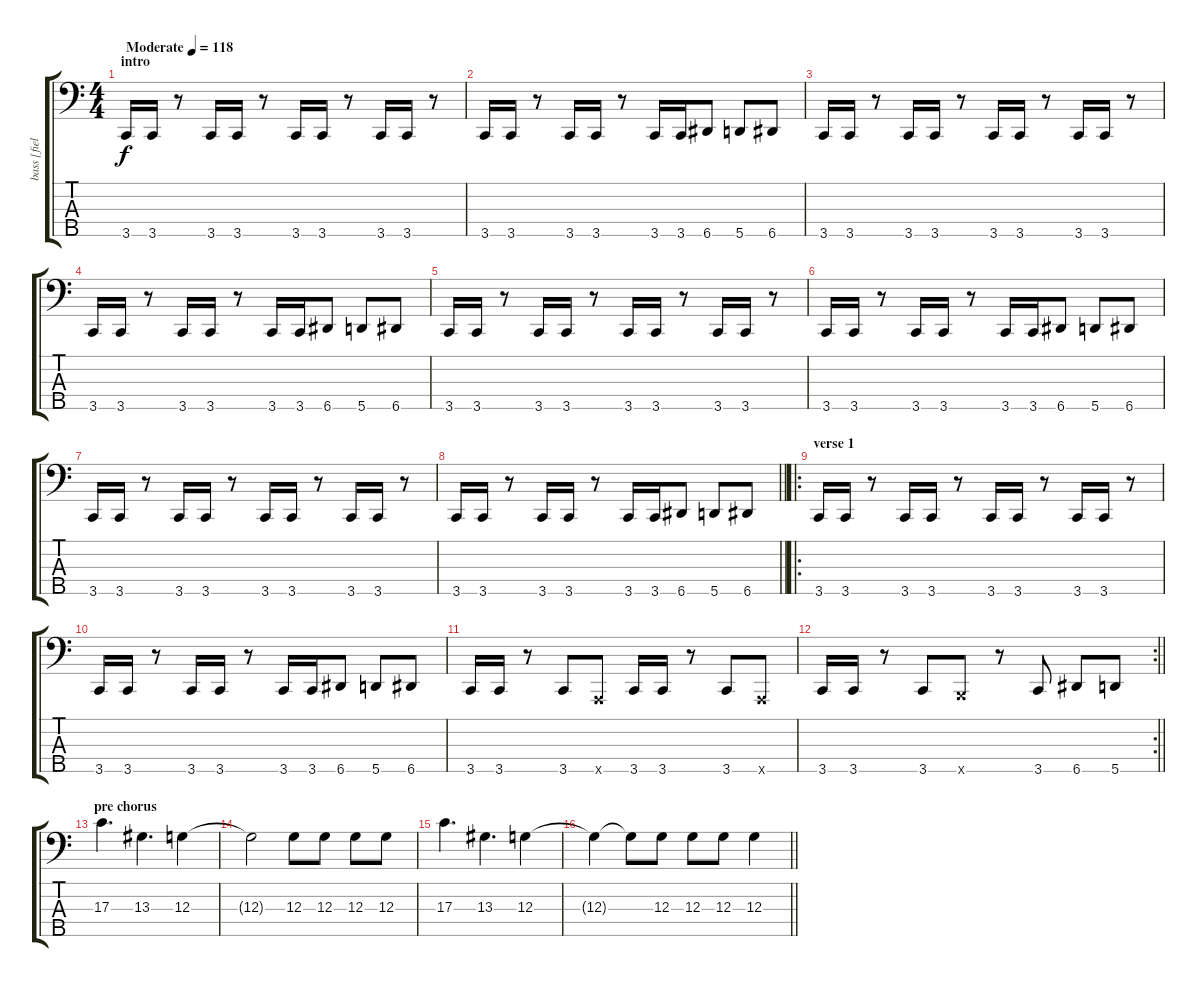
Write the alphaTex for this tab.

\track ("bass [fieldy]" "bass [fiel") {instrument slapbass1 bank 1}
\staff {score tabs}
\tuning (F2 C2 G1 D1 A0) {hide}
\ts (4 4)
\section ("" "intro")
\tempo (118 "Moderate")
\clef f4
\ks c
3.5.16{dy f instrument slapbass1} 3.5.16 r.8 3.5.16 3.5.16 r.8 3.5.16 3.5.16 r.8 3.5.16 3.5.16 r.8 |
3.5.16 3.5.16 r.8 3.5.16 3.5.16 r.8 3.5.16 3.5.16 6.5.8 5.5.8 6.5.8 |
3.5.16 3.5.16 r.8 3.5.16 3.5.16 r.8 3.5.16 3.5.16 r.8 3.5.16 3.5.16 r.8 |
3.5.16 3.5.16 r.8 3.5.16 3.5.16 r.8 3.5.16 3.5.16 6.5.8 5.5.8 6.5.8 |
3.5.16 3.5.16 r.8 3.5.16 3.5.16 r.8 3.5.16 3.5.16 r.8 3.5.16 3.5.16 r.8 |
3.5.16 3.5.16 r.8 3.5.16 3.5.16 r.8 3.5.16 3.5.16 6.5.8 5.5.8 6.5.8 |
3.5.16 3.5.16 r.8 3.5.16 3.5.16 r.8 3.5.16 3.5.16 r.8 3.5.16 3.5.16 r.8 |
\barLineRight lightlight
3.5.16 3.5.16 r.8 3.5.16 3.5.16 r.8 3.5.16 3.5.16 6.5.8 5.5.8 6.5.8 |
\ro
\section ("" "verse 1")
3.5.16 3.5.16 r.8 3.5.16 3.5.16 r.8 3.5.16 3.5.16 r.8 3.5.16 3.5.16 r.8 |
3.5.16 3.5.16 r.8 3.5.16 3.5.16 r.8 3.5.16 3.5.16 6.5.8 5.5.8 6.5.8 |
3.5.16 3.5.16 r.8 3.5.8 0.5{x}.8 3.5.16 3.5.16 r.8 3.5.8 0.5{x}.8 |
\rc 2
\barLineRight lightlight
3.5.16 3.5.16 r.8 3.5.8 2.5{x}.8 r.8 3.5.8 6.5.8 5.5.8 |
\section ("" "pre chorus")
17.3.4{d volume 4} 13.3.4{d} 12.3.4 |
12.3{t}.2 12.3.8 12.3.8 12.3.8 12.3.8 |
17.3.4{d} 13.3.4{d} 12.3.4 |
\barLineRight lightlight
12.3{t}.4 12.3{t}.8 12.3.8 12.3.8 12.3.8 12.3.4
